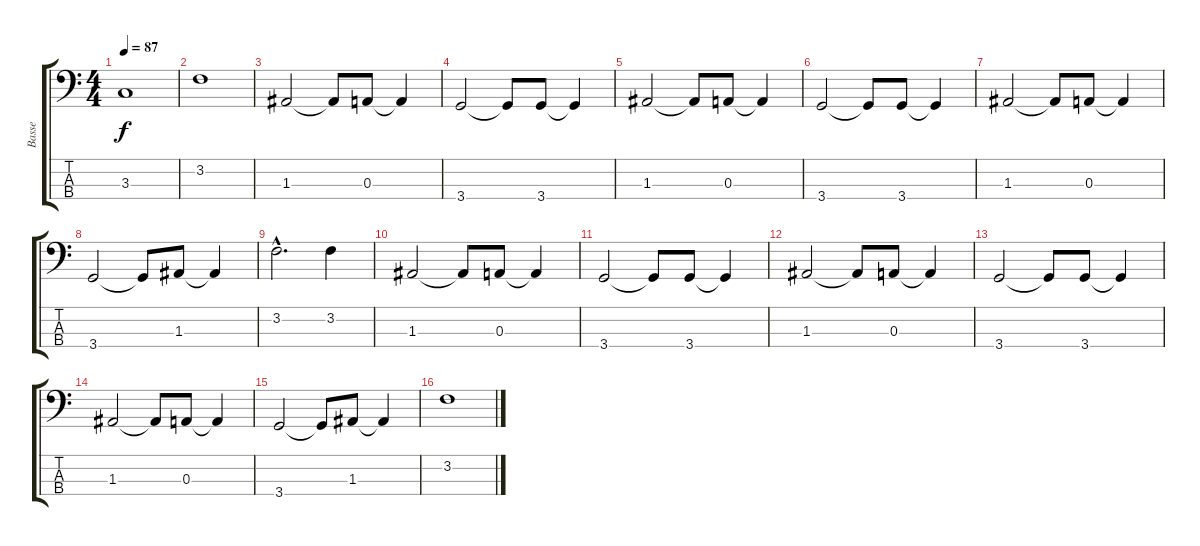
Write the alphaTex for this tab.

\track ("Basse" "Basse") {instrument electricbassfinger}
\staff {score tabs}
\tuning (G2 D2 A1 E1) {hide}
\ts (4 4)
\tempo 87
\clef f4
\ks c
3.3.1{dy f} |
3.2.1 |
1.3.2 1.3{t}.8 0.3.8 0.3{t}.4 |
3.4.2 3.4{t}.8 3.4.8 3.4{t}.4 |
1.3.2 1.3{t}.8 0.3.8 0.3{t}.4 |
3.4.2 3.4{t}.8 3.4.8 3.4{t}.4 |
1.3.2 1.3{t}.8 0.3.8 0.3{t}.4 |
3.4.2 3.4{t}.8 1.3.8 1.3{t}.4 |
3.2{hac}.2{d} 3.2.4 |
1.3.2 1.3{t}.8 0.3.8 0.3{t}.4 |
3.4.2 3.4{t}.8 3.4.8 3.4{t}.4 |
1.3.2 1.3{t}.8 0.3.8 0.3{t}.4 |
3.4.2 3.4{t}.8 3.4.8 3.4{t}.4 |
1.3.2 1.3{t}.8 0.3.8 0.3{t}.4 |
3.4.2 3.4{t}.8 1.3.8 1.3{t}.4 |
3.2.1
